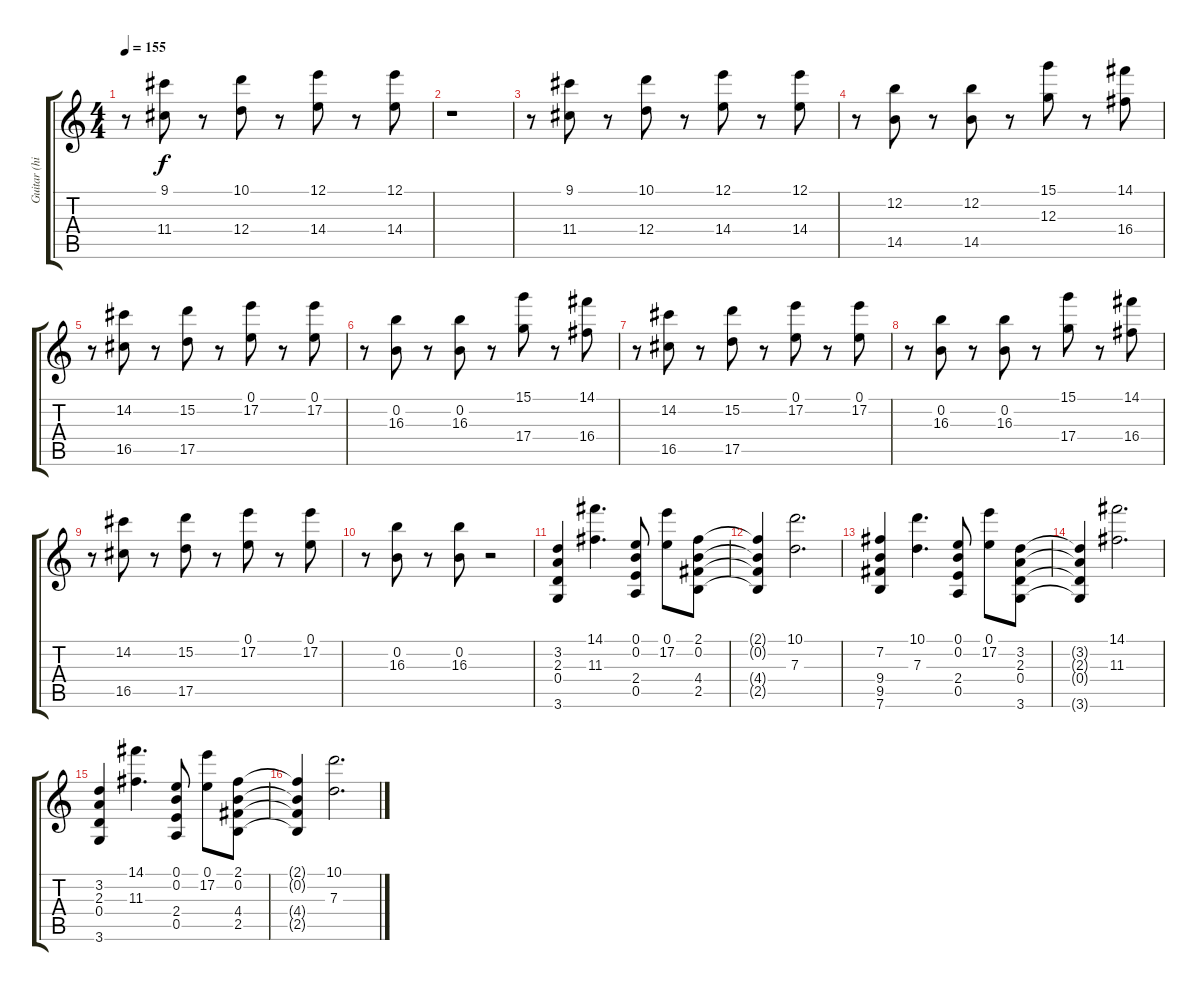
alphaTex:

\track ("Guitar (high notes are tapped with right" "Guitar (hi") {instrument electricguitarjazz}
\staff {score tabs}
\tuning (E4 B3 G3 D3 A2 E2) {hide}
\ts (4 4)
\tempo 155
\clef g2
\ks c
r.8{dy f} (9.1 11.4).8 r.8 (10.1 12.4).8 r.8 (12.1 14.4).8 r.8 (12.1 14.4).8 |
r.1 |
r.8 (9.1 11.4).8 r.8 (10.1 12.4).8 r.8 (12.1 14.4).8 r.8 (12.1 14.4).8 |
r.8 (12.2 14.5).8 r.8 (12.2 14.5).8 r.8 (15.1 12.3).8 r.8 (14.1 16.4).8 |
r.8 (14.2 16.5).8 r.8 (15.2 17.5).8 r.8 (0.1 17.2).8 r.8 (0.1 17.2).8 |
r.8 (0.2 16.3).8 r.8 (0.2 16.3).8 r.8 (15.1 17.4).8 r.8 (14.1 16.4).8 |
r.8 (14.2 16.5).8 r.8 (15.2 17.5).8 r.8 (0.1 17.2).8 r.8 (0.1 17.2).8 |
r.8 (0.2 16.3).8 r.8 (0.2 16.3).8 r.8 (15.1 17.4).8 r.8 (14.1 16.4).8 |
r.8 (14.2 16.5).8 r.8 (15.2 17.5).8 r.8 (0.1 17.2).8 r.8 (0.1 17.2).8 |
r.8 (0.2 16.3).8 r.8 (0.2 16.3).8 r.2 |
(3.2 2.3 0.4 3.6).4 (14.1 11.3).4{d} (0.1 0.2 2.4 0.5).8 (0.1 17.2).8 (2.1 0.2 4.4 2.5).8 |
(2.1{t} 0.2{t} 4.4{t} 2.5{t}).4 (10.1 7.3).2{d} |
(7.2 9.4 9.5 7.6).4 (10.1 7.3).4{d} (0.1 0.2 2.4 0.5).8 (0.1 17.2).8 (3.2 2.3 0.4 3.6).8 |
(3.2{t} 2.3{t} 0.4{t} 3.6{t}).4 (14.1 11.3).2{d} |
(3.2 2.3 0.4 3.6).4 (14.1 11.3).4{d} (0.1 0.2 2.4 0.5).8 (0.1 17.2).8 (2.1 0.2 4.4 2.5).8 |
(2.1{t} 0.2{t} 4.4{t} 2.5{t}).4 (10.1 7.3).2{d}
